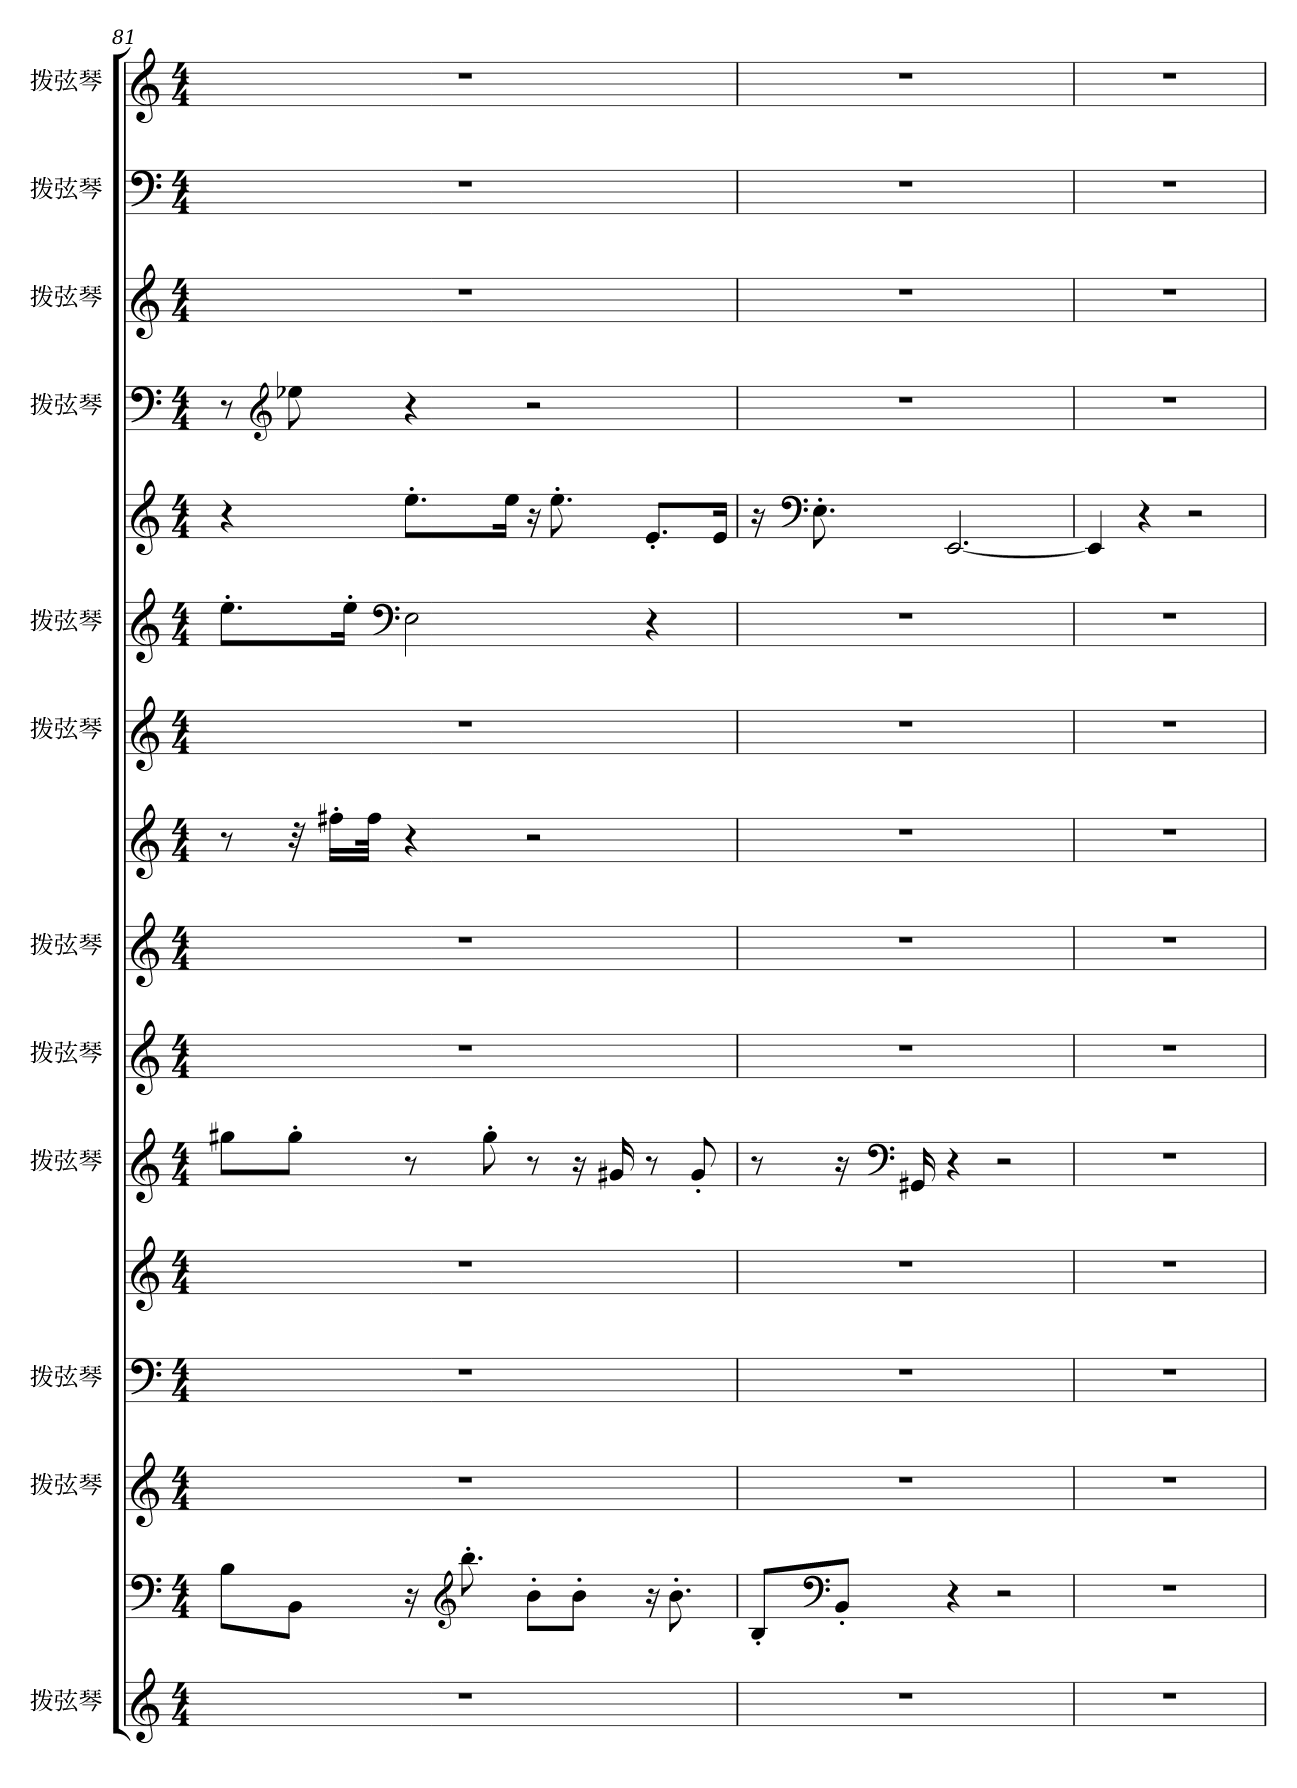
**kern	**kern	**kern	**kern	**kern	**kern	**kern	**kern	**kern	**kern	**kern	**kern	**kern	**kern	**kern	**kern
*part12	*part12	*part11	*part10	*part10	*part9	*part8	*part7	*part7	*part6	*part5	*part5	*part4	*part3	*part2	*part1
*staff16	*staff15	*staff14	*staff13	*staff12	*staff11	*staff10	*staff9	*staff8	*staff7	*staff6	*staff5	*staff4	*staff3	*staff2	*staff1
*I"拨弦琴	*	*I"拨弦琴	*I"拨弦琴	*	*I"拨弦琴	*I"拨弦琴	*I"拨弦琴	*	*I"拨弦琴	*I"拨弦琴	*	*I"拨弦琴	*I"拨弦琴	*I"拨弦琴	*I"拨弦琴
!!LO:PB:g=z
*clefG2	*clefF4	*clefG2	*clefF4	*clefG2	*clefG2	*clefG2	*clefG2	*clefG2	*clefG2	*clefG2	*clefG2	*clefF4	*clefG2	*clefF4	*clefG2
*k[]	*k[]	*k[]	*k[]	*k[]	*k[]	*k[]	*k[]	*k[]	*k[]	*k[]	*k[]	*k[]	*k[]	*k[]	*k[]
*M4/4	*M4/4	*M4/4	*M4/4	*M4/4	*M4/4	*M4/4	*M4/4	*M4/4	*M4/4	*M4/4	*M4/4	*M4/4	*M4/4	*M4/4	*M4/4
=81	=81	=81	=81	=81	=81	=81	=81	=81	=81	=81	=81	=81	=81	=81	=81
1r	8B\L	1r	1r	1r	8gg#X\L	1r	1r	8r	1r	8.ee'\L	4r	8r	1r	1r	1r
*	*	*	*	*	*	*	*	*	*	*	*	*clefG2	*	*	*
.	8BB\J	.	.	.	8gg#'\J	.	.	32r	.	.	.	8ee-X\	.	.	.
.	.	.	.	.	.	.	.	16ff#X'\LL	.	.	.	.	.	.	.
.	.	.	.	.	.	.	.	.	.	16ee'\Jk	.	.	.	.	.
.	.	.	.	.	.	.	.	32ff#\JJk	.	.	.	.	.	.	.
*	*	*	*	*	*	*	*	*	*	*clefF4	*	*	*	*	*
.	16r	.	.	.	8r	.	.	4r	.	2E\	8.ee'\L	4r	.	.	.
*	*clefG2	*	*	*	*	*	*	*	*	*	*	*	*	*	*
.	8.bb'\	.	.	.	.	.	.	.	.	.	.	.	.	.	.
.	.	.	.	.	8gg#'\	.	.	.	.	.	.	.	.	.	.
.	.	.	.	.	.	.	.	.	.	.	16ee\Jk	.	.	.	.
.	8b'\L	.	.	.	8r	.	.	2r	.	.	16r	2r	.	.	.
.	.	.	.	.	.	.	.	.	.	.	8.ee'\	.	.	.	.
.	8b'\J	.	.	.	16r	.	.	.	.	.	.	.	.	.	.
.	.	.	.	.	16g#X/	.	.	.	.	.	.	.	.	.	.
.	16r	.	.	.	8r	.	.	.	.	4r	8.e'/L	.	.	.	.
.	8.b'\	.	.	.	.	.	.	.	.	.	.	.	.	.	.
.	.	.	.	.	8g#'/	.	.	.	.	.	.	.	.	.	.
.	.	.	.	.	.	.	.	.	.	.	16e/Jk	.	.	.	.
=82	=82	=82	=82	=82	=82	=82	=82	=82	=82	=82	=82	=82	=82	=82	=82
1r	8B'/L	1r	1r	1r	8r	1r	1r	1r	1r	1r	16r	1r	1r	1r	1r
*	*	*	*	*	*	*	*	*	*	*	*clefF4	*	*	*	*
.	.	.	.	.	.	.	.	.	.	.	8.E'\	.	.	.	.
*	*clefF4	*	*	*	*	*	*	*	*	*	*	*	*	*	*
.	8BB'/J	.	.	.	16r	.	.	.	.	.	.	.	.	.	.
*	*	*	*	*	*clefF4	*	*	*	*	*	*	*	*	*	*
.	.	.	.	.	16GG#X/	.	.	.	.	.	.	.	.	.	.
.	4r	.	.	.	4r	.	.	.	.	.	[2.EE/	.	.	.	.
.	2r	.	.	.	2r	.	.	.	.	.	.	.	.	.	.
=83	=83	=83	=83	=83	=83	=83	=83	=83	=83	=83	=83	=83	=83	=83	=83
1r	1r	1r	1r	1r	1r	1r	1r	1r	1r	1r	4EE/]	1r	1r	1r	1r
.	.	.	.	.	.	.	.	.	.	.	4r	.	.	.	.
.	.	.	.	.	.	.	.	.	.	.	2r	.	.	.	.
=	=	=	=	=	=	=	=	=	=	=	=	=	=	=	=
*-	*-	*-	*-	*-	*-	*-	*-	*-	*-	*-	*-	*-	*-	*-	*-
